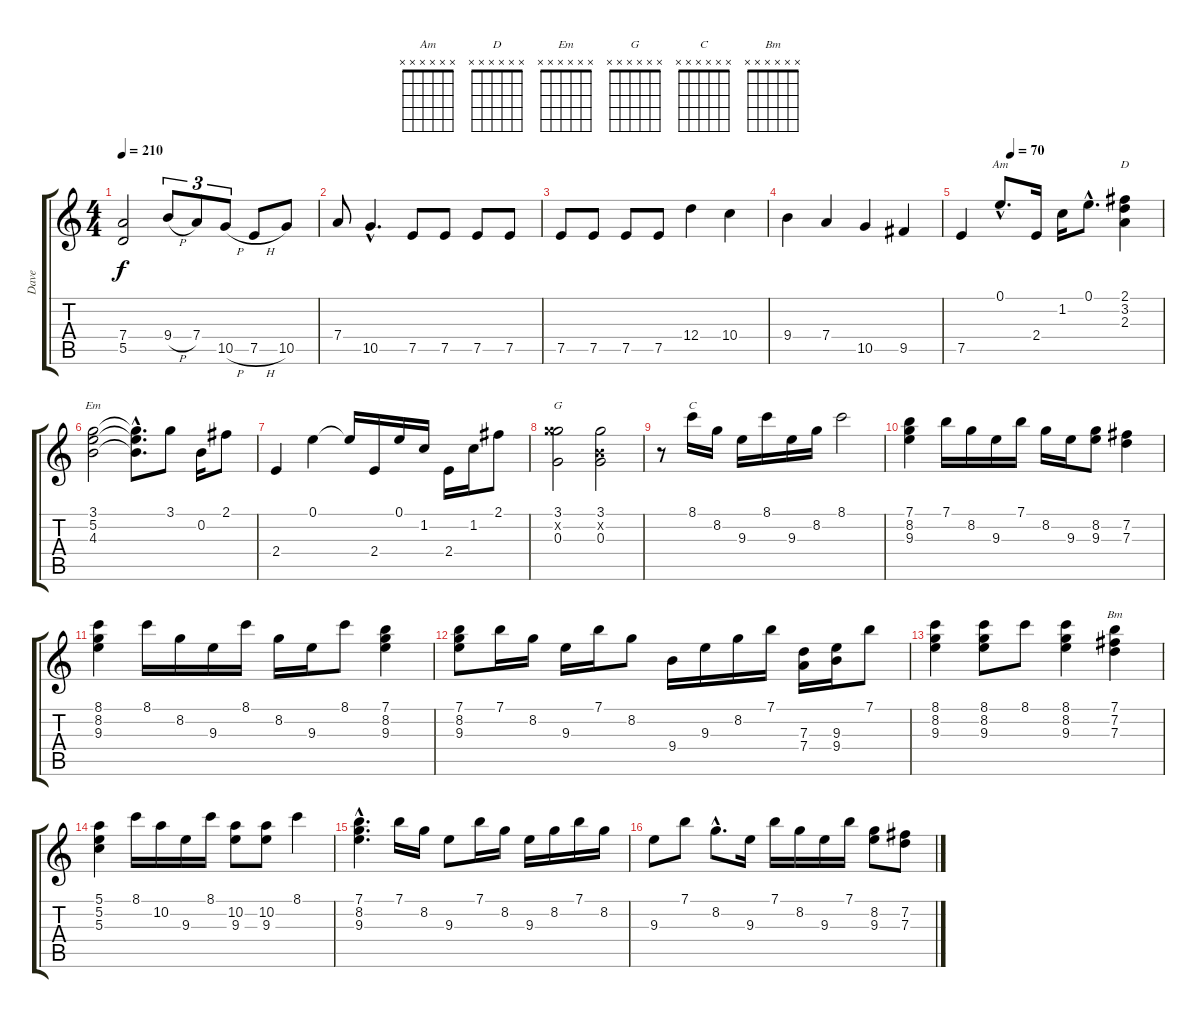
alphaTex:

\track ("Dave" "Dave") {instrument distortionguitar}
\staff {score tabs}
\tuning (E4 B3 G3 D3 A2 E2) {hide}
\chord ("Am" x x x x x x) {firstfret 0}
\chord ("D" x x x x x x) {firstfret 0}
\chord ("Em" x x x x x x) {firstfret 0}
\chord ("G" x x x x x x) {firstfret 0}
\chord ("C" x x x x x x) {firstfret 0}
\chord ("Bm" x x x x x x) {firstfret 0}
\ts (4 4)
\tempo 210
\clef g2
\ks c
(7.4 5.5).2{dy f} 9.4{h}.8{tu (3 2)} 7.4.8{tu (3 2)} 10.5{h}.8{tu (3 2)} 7.5{h}.8 10.5.8 |
7.4.8 10.5{hac}.4{d} 7.5.8 7.5.8 7.5.8 7.5.8 |
7.5.8 7.5.8 7.5.8 7.5.8 12.4.4 10.4.4 |
9.4.4 7.4.4 10.5.4 9.5.4 |
\tempo (70 0.25)
7.5.4 0.1{hac}.8{d ch "Am" instrument overdrivenguitar} 2.4.16 1.2.16 0.1{hac}.8{d} (2.1 3.2 2.3).4{ch "D"} |
(3.1 5.2 4.3).2{ch "Em"} (3.1{hac t} 5.2{hac t} 4.3{hac t}).8{d} 3.1.8 0.2.16 2.1.8 |
2.4.4 0.1.4 0.1{t}.16 2.4.16 0.1.16 1.2.16 2.4.16 1.2.16 2.1.8 |
(3.1 8.2{x} 0.3).2{ch "G"} (3.1 0.2{x} 0.3).2 |
r.8 8.1.16{ch "C"} 8.2.16 9.3.16 8.1.16 9.3.16 8.2.16 8.1.2 |
(7.1 8.2 9.3).4 7.1.16 8.2.16 9.3.16 7.1.16 8.2.16 9.3.16 (8.2 9.3).8 (7.2 7.3).4 |
(8.1 8.2 9.3).4 8.1.16 8.2.16 9.3.16 8.1.16 8.2.16 9.3.16 8.1.8 (7.1 8.2 9.3).4 |
(7.1 8.2 9.3).8 7.1.16 8.2.16 9.3.16 7.1.16 8.2.8 9.4.16 9.3.16 8.2.16 7.1.16 (7.3 7.4).16 (9.3 9.4).16 7.1.8 |
(8.1 8.2 9.3).4 (8.1 8.2 9.3).8 8.1.8 (8.1 8.2 9.3).4 (7.1 7.2 7.3).4{ch "Bm"} |
(5.1 5.2 5.3).4 8.1.16 10.2.16 9.3.16 8.1.16 (10.2 9.3).8 (10.2 9.3).8 8.1.4 |
(7.1{hac} 8.2{hac} 9.3{hac}).4{d} 7.1.16 8.2.16 9.3.8 7.1.16 8.2.16 9.3.16 8.2.16 7.1.16 8.2.16 |
9.3.8 7.1.8 8.2{hac}.8{d} 9.3.16 7.1.16 8.2.16 9.3.16 7.1.16 (8.2 9.3).8 (7.2 7.3).8
